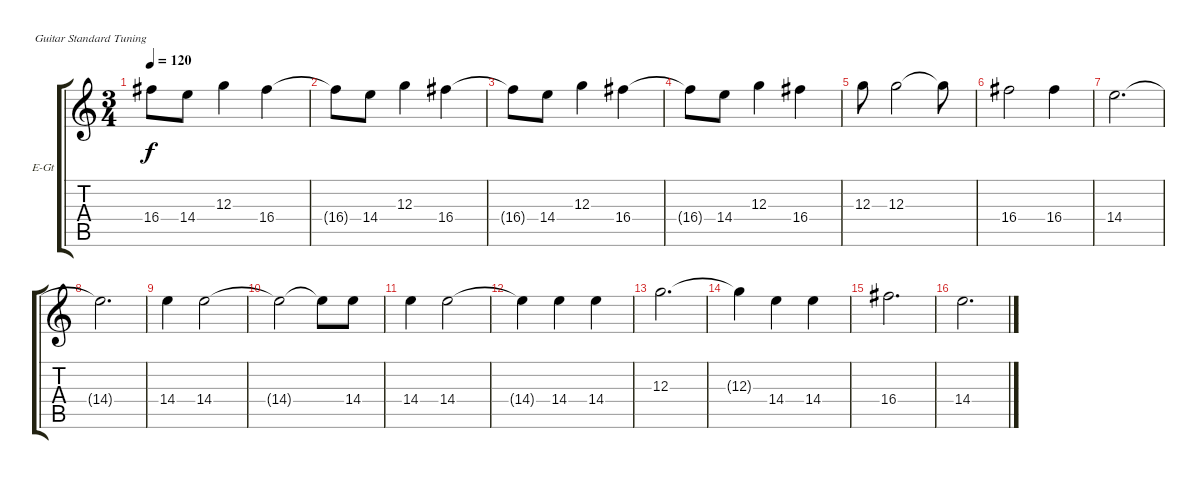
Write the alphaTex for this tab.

\bracketExtendMode groupsimilarinstruments
\firstSystemTrackNameOrientation horizontal
\otherSystemsTrackNameOrientation horizontal
\track ("Piste 3" "E-Gt") {instrument electricguitarclean}
\staff {score tabs}
\tuning (E4 B3 G3 D3 A2 E2)
\ts (3 4)
\tempo 120
\clef g2
\ks c
16.4{t}.8{dy f} 14.4.8 12.3.4 16.4.4 |
16.4{t}.8 14.4.8 12.3.4 16.4.4 |
16.4{t}.8 14.4.8 12.3.4 16.4.4 |
16.4{t}.8 14.4.8 12.3.4 16.4.4 |
12.3.8 12.3.2 12.3{t}.8 |
16.4.2 16.4.4 |
14.4.2{d} |
14.4{t}.2{d} |
14.4.4 14.4.2 |
14.4{t}.2 14.4{t}.8 14.4.8 |
14.4.4 14.4.2 |
14.4{t}.4 14.4.4 14.4.4 |
12.3.2{d} |
12.3{t}.4 14.4.4 14.4.4 |
16.4.2{d} |
14.4.2{d}
